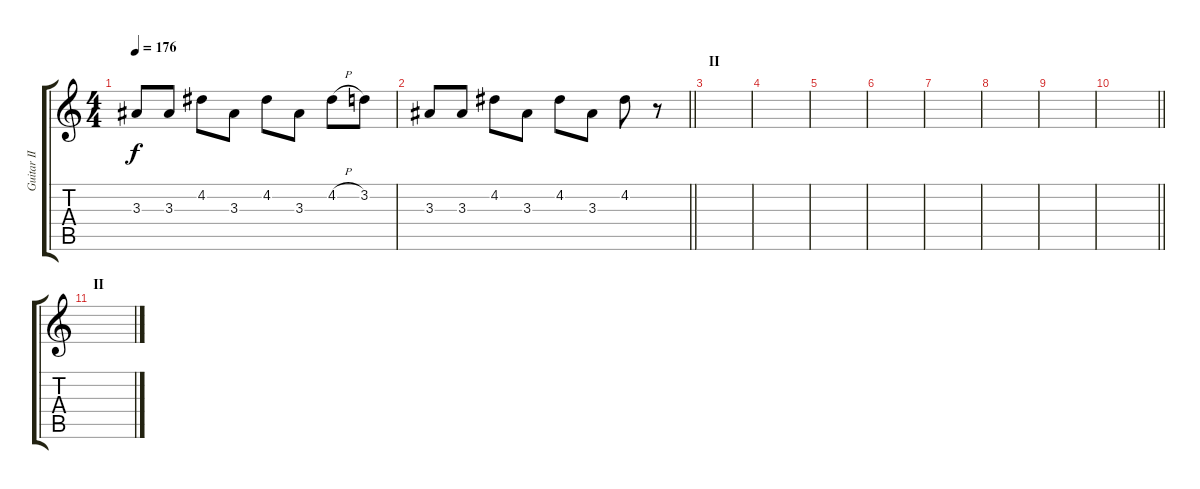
\track ("Guitar II" "Guitar II") {instrument distortionguitar}
\staff {score tabs}
\tuning (E4 B3 G3 D3 A2 D2) {hide}
\ts (4 4)
\tempo 176
\clef g2
\ks c
3.3.8{dy f} 3.3.8 4.2.8 3.3.8 4.2.8 3.3.8 4.2{h}.8 3.2.8 |
\barLineRight lightlight
3.3.8 3.3.8 4.2.8 3.3.8 4.2.8 3.3.8 4.2.8 r.8 |
\section ("" "II")
|
|
|
|
|
|
|
\barLineRight lightlight
|
\section ("" "II")
